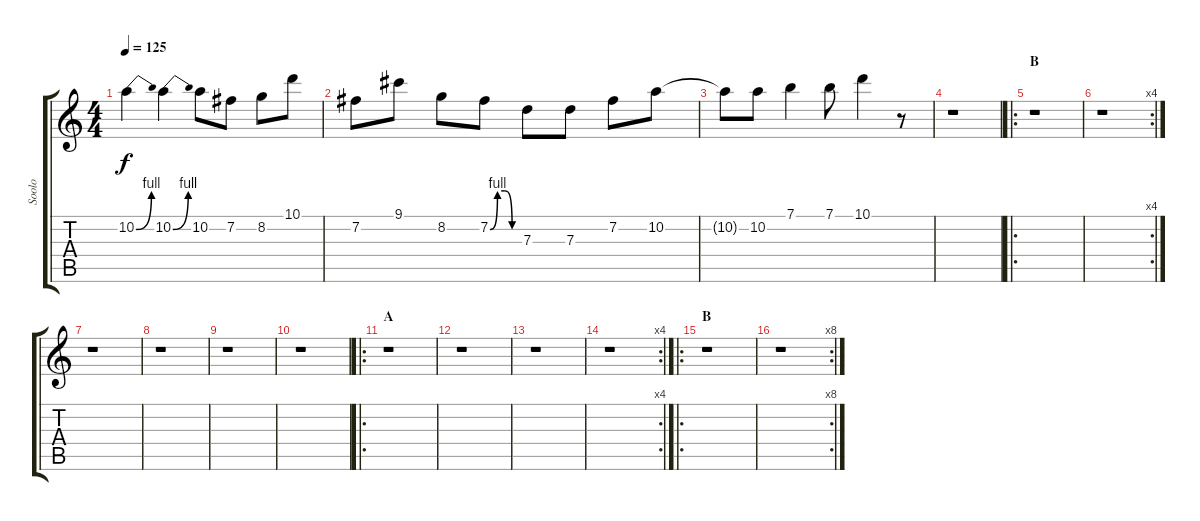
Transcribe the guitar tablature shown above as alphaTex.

\track ("Soolo" "Soolo") {instrument distortionguitar}
\staff {score tabs}
\tuning (E4 B3 G3 D3 A2 E2) {hide}
\ts (4 4)
\tempo 125
\clef g2
\ks c
10.2{be (bend 0 0 60 4)}.4{dy f} 10.2{be (bend 0 0 60 4)}.4 10.2.8 7.2.8 8.2.8 10.1.8 |
7.2.8 9.1.8 8.2.8 7.2{be (custom 0 0 15 4 30 4 45 0 60 0)}.8 7.3.8 7.3.8 7.2.8 10.2.8 |
10.2{t}.8 10.2.8 7.1.4 7.1.8 10.1.4 r.8 |
r.1 |
\ro
\section ("" "B")
r.1 |
\rc 4
r.1 |
r.1 |
r.1 |
r.1 |
r.1 |
\ro
\section ("" "A")
r.1 |
r.1 |
r.1 |
\rc 4
r.1 |
\ro
\section ("" "B")
r.1 |
\rc 8
r.1
